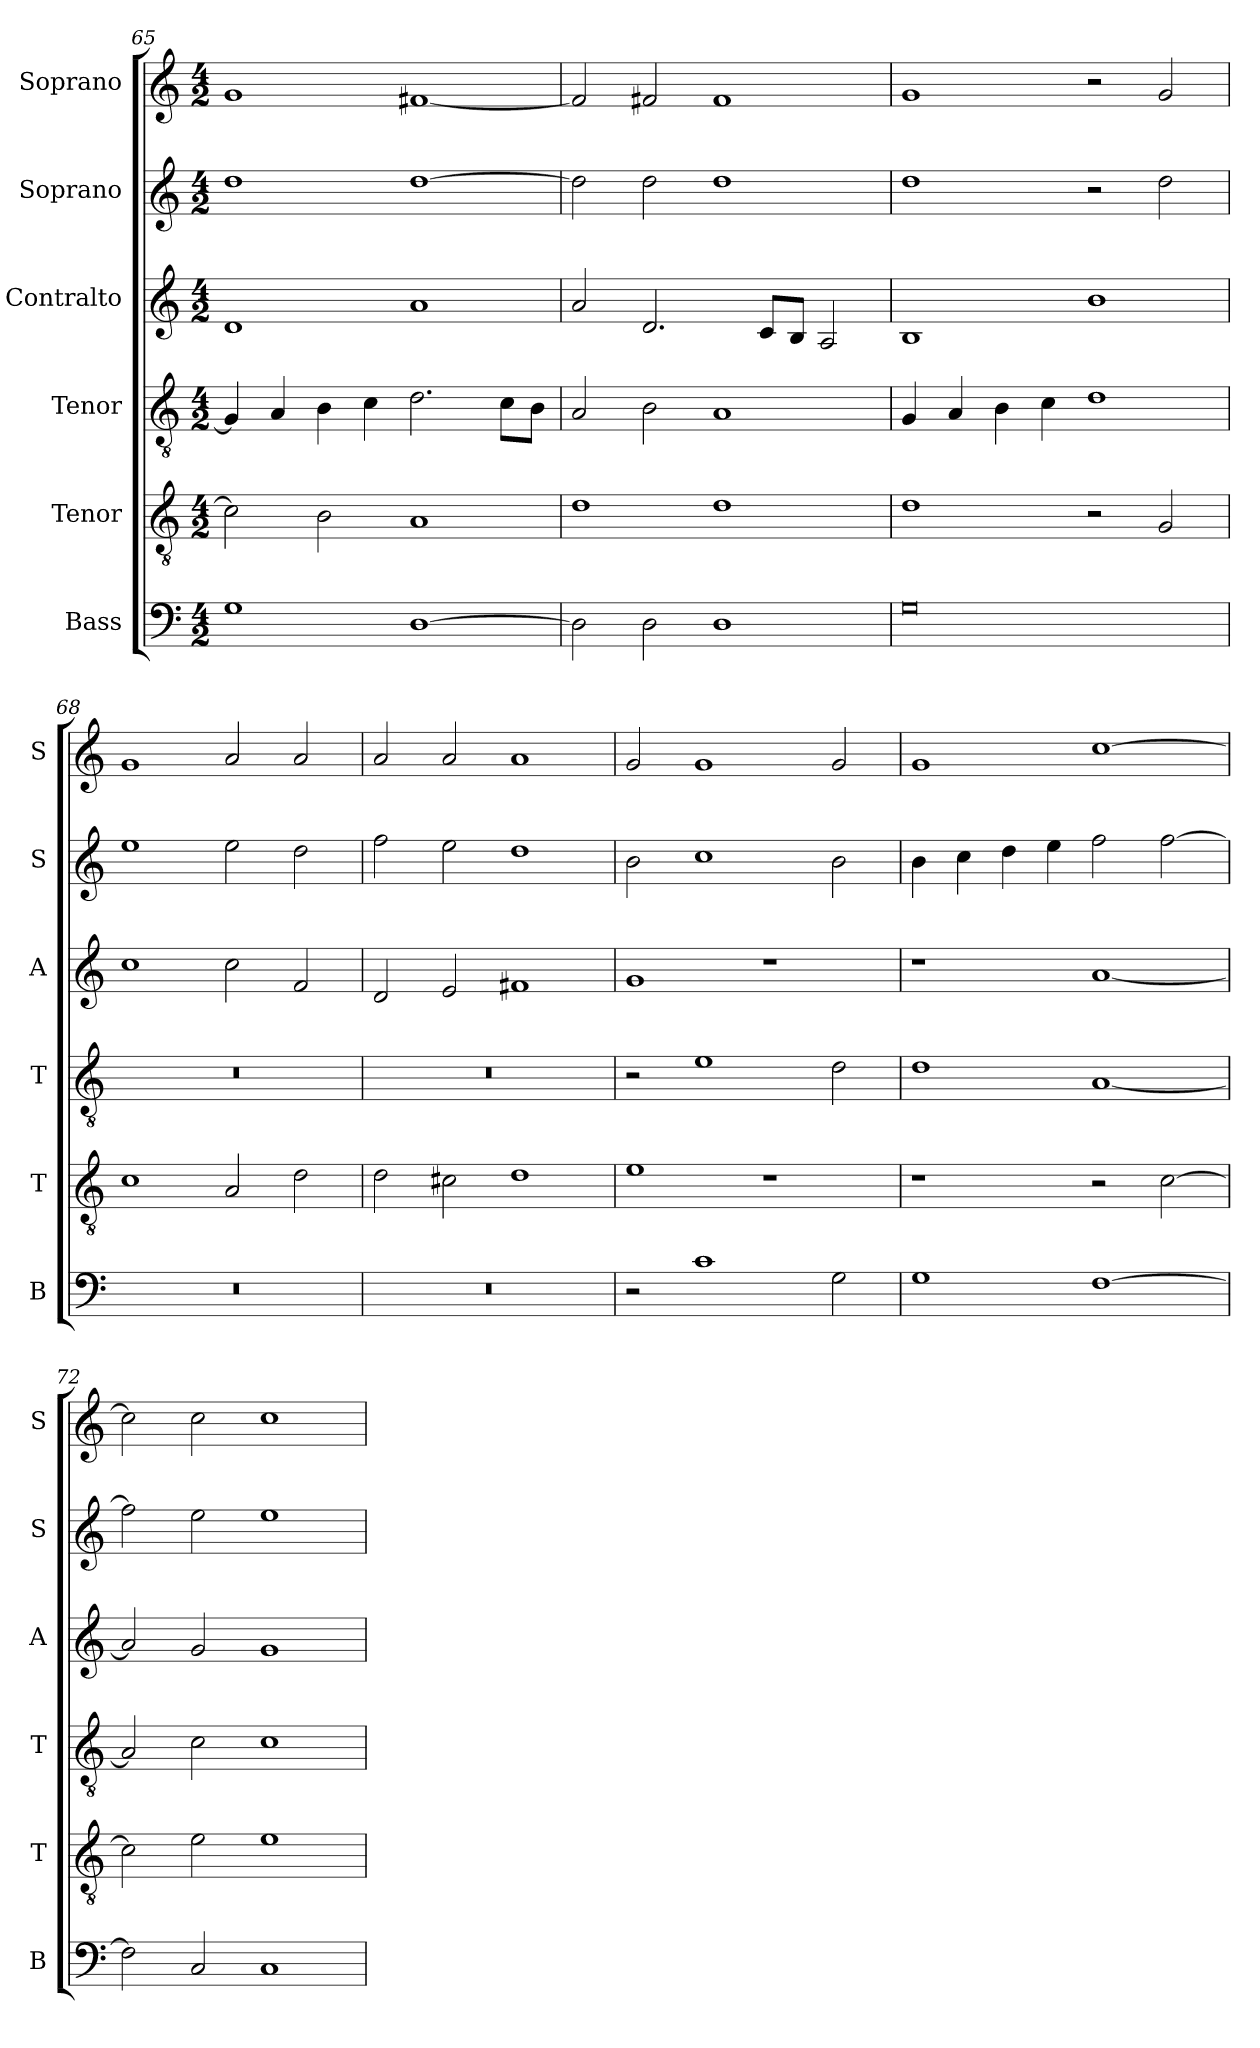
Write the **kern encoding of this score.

**kern	**kern	**kern	**kern	**kern	**kern
*part6	*part5	*part4	*part3	*part2	*part1
*staff6	*staff5	*staff4	*staff3	*staff2	*staff1
*I"Bass	*I"Tenor	*I"Tenor	*I"Contralto	*I"Soprano	*I"Soprano
*I'B	*I'T	*I'T	*I'A	*I'S	*I'S
*clefF4	*clefGv2	*clefGv2	*clefG2	*clefG2	*clefG2
*k[]	*k[]	*k[]	*k[]	*k[]	*k[]
*G:mix	*G:mix	*G:mix	*G:mix	*G:mix	*G:mix
*M4/2	*M4/2	*M4/2	*M4/2	*M4/2	*M4/2
=65	=65	=65	=65	=65	=65
1G	2c]	4G]	1d	1dd	1g
.	.	4A	.	.	.
.	2B	4B	.	.	.
.	.	4c	.	.	.
[1D	1A	2.d	1a	[1dd	[1f#X
.	.	8c\L	.	.	.
.	.	8B\J	.	.	.
=66	=66	=66	=66	=66	=66
2D]	1d	2A	2a	2dd]	2f#]
2D	.	2B	2.d	2dd	2f#X
1D	1d	1A	.	1dd	1f#
.	.	.	8c/L	.	.
.	.	.	8B/J	.	.
.	.	.	2A	.	.
=67	=67	=67	=67	=67	=67
0G	1d	4G	1B	1dd	1g
.	.	4A	.	.	.
.	.	4B	.	.	.
.	.	4c	.	.	.
.	2r	1d	1b	2r	2r
.	2G	.	.	2dd	2g
=68	=68	=68	=68	=68	=68
0r	1c	0r	1cc	1ee	1g
.	2A	.	2cc	2ee	2a
.	2d	.	2f	2dd	2a
=69	=69	=69	=69	=69	=69
0r	2d	0r	2d	2ff	2a
.	2c#X	.	2e	2ee	2a
.	1d	.	1f#X	1dd	1a
=70	=70	=70	=70	=70	=70
2r	1e	2r	1g	2b	2g
1c	.	1e	.	1cc	1g
.	1r	.	1r	.	.
2G	.	2d	.	2b	2g
=71	=71	=71	=71	=71	=71
1G	1r	1d	1r	4b	1g
.	.	.	.	4cc	.
.	.	.	.	4dd	.
.	.	.	.	4ee	.
[1F	2r	[1A	[1a	2ff	[1cc
.	[2c	.	.	[2ff	.
=72	=72	=72	=72	=72	=72
2F]	2c]	2A]	2a]	2ff]	2cc]
2C	2e	2c	2g	2ee	2cc
1C	1e	1c	1g	1ee	1cc
=	=	=	=	=	=
*-	*-	*-	*-	*-	*-
